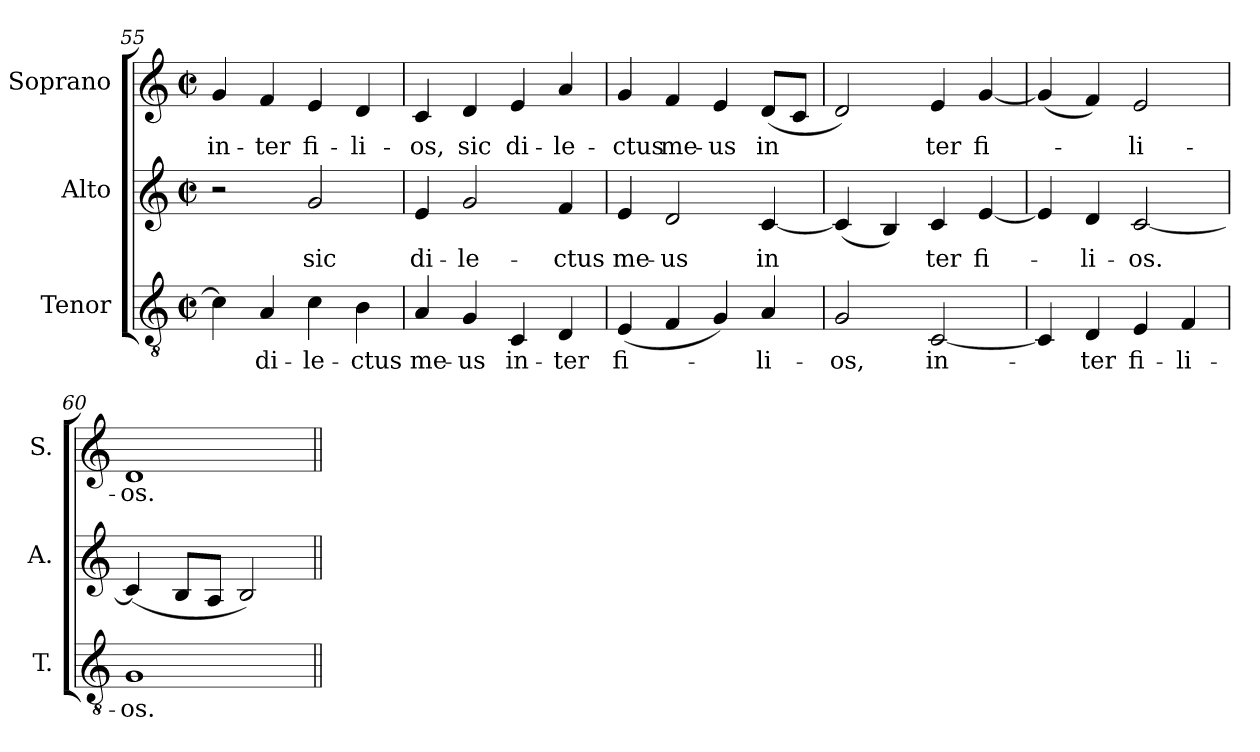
**kern	**text	**kern	**text	**kern	**text
*part3	*part3	*part2	*part2	*part1	*part1
*staff3	*staff3	*staff2	*staff2	*staff1	*staff1
*I"Tenor	*	*I"Alto	*	*I"Soprano	*
*I'T.	*	*I'A.	*	*I'S.	*
*clefGv2	*	*clefG2	*	*clefG2	*
*ITrd7c12	*	*	*	*	*
*k[]	*	*k[]	*	*k[]	*
*C:	*	*C:	*	*C:	*
*M2/2	*	*M2/2	*	*M2/2	*
*met(c|)	*	*met(c|)	*	*met(c|)	*
=55	=55	=55	=55	=55	=55
!	!	!	!	!	!LO:LY:b:color=#000000
4Ci\]	.	2r	.	4gi/	in-
!	!LO:LY:b:color=#000000	!	!	!	!
!	!	!	!	!	!LO:LY:b:color=#000000
4AAi/	di-	.	.	4fi/	-ter
!	!LO:LY:b:color=#000000	!	!	!	!
!	!	!	!LO:LY:b:color=#000000	!	!
!	!	!	!	!	!LO:LY:b:color=#000000
4Ci\	-le-	2gi/	sic	4ei/	fi-
!	!LO:LY:b:color=#000000	!	!	!	!
!	!	!	!	!	!LO:LY:b:color=#000000
4BBi\	-ctus	.	.	4di/	-li-
=56	=56	=56	=56	=56	=56
!	!LO:LY:b:color=#000000	!	!	!	!
!	!	!	!LO:LY:b:color=#000000	!	!
!	!	!	!	!	!LO:LY:b:color=#000000
4AAi/	me-	4ei/	di-	4ci/	-os,
!	!LO:LY:b:color=#000000	!	!	!	!
!	!	!	!LO:LY:b:color=#000000	!	!
!	!	!	!	!	!LO:LY:b:color=#000000
4GGi/	-us	2gi/	-le-	4di/	sic
!	!LO:LY:b:color=#000000	!	!	!	!
!	!	!	!	!	!LO:LY:b:color=#000000
4CCi/	in-	.	.	4ei/	di-
!	!LO:LY:b:color=#000000	!	!	!	!
!	!	!	!LO:LY:b:color=#000000	!	!
!	!	!	!	!	!LO:LY:b:color=#000000
4DDi/	-ter	4fi/	-ctus	4ai/	-le-
=57	=57	=57	=57	=57	=57
!	!LO:LY:b:color=#000000	!	!	!	!
!	!	!	!LO:LY:b:color=#000000	!	!
!	!	!	!	!	!LO:LY:b:color=#000000
(4EEi/	fi-	4ei/	me-	4gi/	-ctus
!	!	!	!LO:LY:b:color=#000000	!	!
!	!	!	!	!	!LO:LY:b:color=#000000
4FFi/	.	2di/	-us	4fi/	me-
!	!	!	!	!	!LO:LY:b:color=#000000
4GGi/)	.	.	.	4ei/	-us
!	!LO:LY:b:color=#000000	!	!	!	!
!	!	!	!LO:LY:b:color=#000000	!	!
!	!	!	!	!	!LO:LY:b:color=#000000
4AAi/	-li-	[4ci/	in	(8di/L	in
.	.	.	.	8ci/J	.
=58	=58	=58	=58	=58	=58
!	!LO:LY:b:color=#000000	!	!	!	!
2GGi/	-os,	(4ci/]	.	2di/)	.
.	.	4Bi/)	.	.	.
!	!LO:LY:b:color=#000000	!	!	!	!
!	!	!	!LO:LY:b:color=#000000	!	!
!	!	!	!	!	!LO:LY:b:color=#000000
[2CCi/	in-	4ci/	ter	4ei/	ter
!	!	!	!LO:LY:b:color=#000000	!	!
!	!	!	!	!	!LO:LY:b:color=#000000
.	.	[4ei/	fi-	[4gi/	fi-
=59	=59	=59	=59	=59	=59
4CCi/]	.	4ei/]	.	(4gi/]	.
!	!LO:LY:b:color=#000000	!	!	!	!
!	!	!	!LO:LY:b:color=#000000	!	!
4DDi/	-ter	4di/	-li-	4fi/)	.
!	!LO:LY:b:color=#000000	!	!	!	!
!	!	!	!LO:LY:b:color=#000000	!	!
!	!	!	!	!	!LO:LY:b:color=#000000
4EEi/	fi-	[2ci/	-os.	2ei/	-li-
!	!LO:LY:b:color=#000000	!	!	!	!
4FFi/	-li-	.	.	.	.
=60	=60	=60	=60	=60	=60
!	!LO:LY:b:color=#000000	!	!	!	!
!	!	!	!	!	!LO:LY:b:color=#000000
1GGi	-os.	(4ci/]	.	1di	-os.
.	.	8Bi/L	.	.	.
.	.	8Ai/J	.	.	.
.	.	2Bi/)	.	.	.
=||	=||	=||	=||	=||	=||
*-	*-	*-	*-	*-	*-
